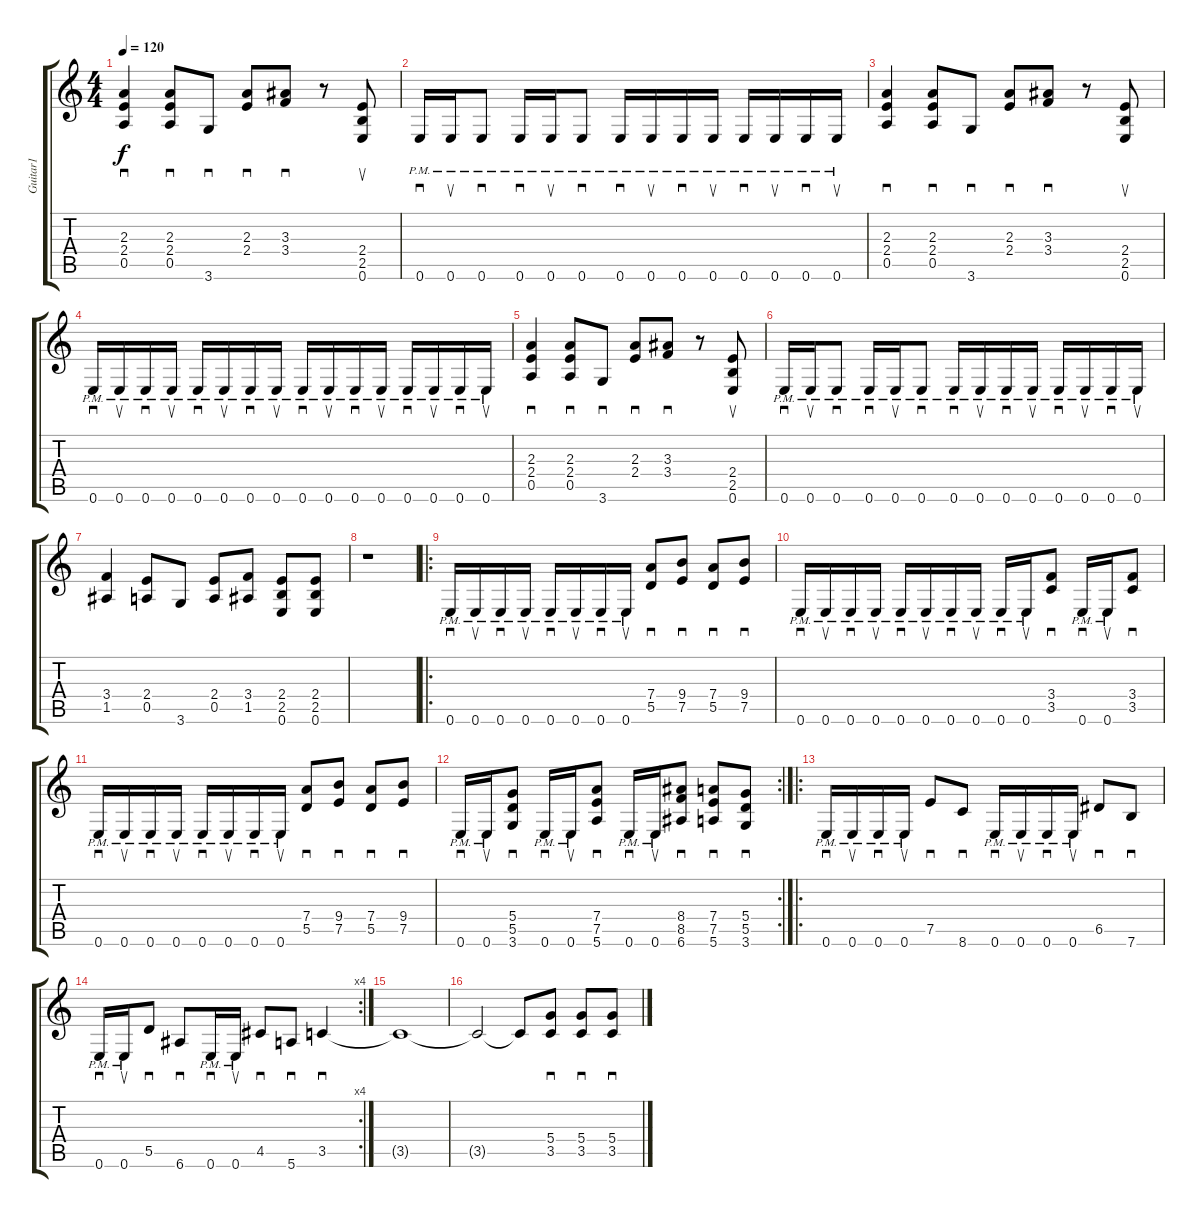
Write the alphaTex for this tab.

\track ("Guitar1" "Guitar1") {instrument overdrivenguitar}
\staff {score tabs}
\tuning (E4 B3 G3 D3 A2 E2) {hide}
\ts (4 4)
\tempo 120
\clef g2
\ks c
(2.3 2.4 0.5).4{sd dy f} (2.3 2.4 0.5).8{sd} 3.6.8{sd} (2.3 2.4).8{sd} (3.3 3.4).8{sd} r.8 (2.4 2.5 0.6).8{su} |
0.6{pm}.16{sd} 0.6{pm}.16{su} 0.6{pm}.8{sd} 0.6{pm}.16{sd} 0.6{pm}.16{su} 0.6{pm}.8{sd} 0.6{pm}.16{sd} 0.6{pm}.16{su} 0.6{pm}.16{sd} 0.6{pm}.16{su} 0.6{pm}.16{sd} 0.6{pm}.16{su} 0.6{pm}.16{sd} 0.6{pm}.16{su} |
(2.3 2.4 0.5).4{sd} (2.3 2.4 0.5).8{sd} 3.6.8{sd} (2.3 2.4).8{sd} (3.3 3.4).8{sd} r.8 (2.4 2.5 0.6).8{su} |
0.6{pm}.16{sd} 0.6{pm}.16{su} 0.6{pm}.16{sd} 0.6{pm}.16{su} 0.6{pm}.16{sd} 0.6{pm}.16{su} 0.6{pm}.16{sd} 0.6{pm}.16{su} 0.6{pm}.16{sd} 0.6{pm}.16{su} 0.6{pm}.16{sd} 0.6{pm}.16{su} 0.6{pm}.16{sd} 0.6{pm}.16{su} 0.6{pm}.16{sd} 0.6{pm}.16{su} |
(2.3 2.4 0.5).4{sd} (2.3 2.4 0.5).8{sd} 3.6.8{sd} (2.3 2.4).8{sd} (3.3 3.4).8{sd} r.8 (2.4 2.5 0.6).8{su} |
0.6{pm}.16{sd} 0.6{pm}.16{su} 0.6{pm}.8{sd} 0.6{pm}.16{sd} 0.6{pm}.16{su} 0.6{pm}.8{sd} 0.6{pm}.16{sd} 0.6{pm}.16{su} 0.6{pm}.16{sd} 0.6{pm}.16{su} 0.6{pm}.16{sd} 0.6{pm}.16{su} 0.6{pm}.16{sd} 0.6{pm}.16{su} |
(3.4 1.5).4 (2.4 0.5).8 3.6.8 (2.4 0.5).8 (3.4 1.5).8 (2.4 2.5 0.6).8 (2.4 2.5 0.6).8 |
r.1 |
\ro
0.6{pm}.16{sd} 0.6{pm}.16{su} 0.6{pm}.16{sd} 0.6{pm}.16{su} 0.6{pm}.16{sd} 0.6{pm}.16{su} 0.6{pm}.16{sd} 0.6{pm}.16{su} (7.4 5.5).8{sd} (9.4 7.5).8{sd} (7.4 5.5).8{sd} (9.4 7.5).8{sd} |
0.6{pm}.16{sd} 0.6{pm}.16{su} 0.6{pm}.16{sd} 0.6{pm}.16{su} 0.6{pm}.16{sd} 0.6{pm}.16{su} 0.6{pm}.16{sd} 0.6{pm}.16{su} 0.6{pm}.16{sd} 0.6{pm}.16{su} (3.4 3.5).8{sd} 0.6{pm}.16{sd} 0.6{pm}.16{su} (3.4 3.5).8{sd} |
0.6{pm}.16{sd} 0.6{pm}.16{su} 0.6{pm}.16{sd} 0.6{pm}.16{su} 0.6{pm}.16{sd} 0.6{pm}.16{su} 0.6{pm}.16{sd} 0.6{pm}.16{su} (7.4 5.5).8{sd} (9.4 7.5).8{sd} (7.4 5.5).8{sd} (9.4 7.5).8{sd} |
\rc 2
0.6{pm}.16{sd} 0.6{pm}.16{su} (5.4 5.5 3.6).8{sd} 0.6{pm}.16{sd} 0.6{pm}.16{su} (7.4 7.5 5.6).8{sd} 0.6{pm}.16{sd} 0.6{pm}.16{su} (8.4 8.5 6.6).8{sd} (7.4 7.5 5.6).8{sd} (5.4 5.5 3.6).8{sd} |
\ro
0.6{pm}.16{sd} 0.6{pm}.16{su} 0.6{pm}.16{sd} 0.6{pm}.16{su} 7.5.8{sd} 8.6.8{sd} 0.6{pm}.16{sd} 0.6{pm}.16{su} 0.6{pm}.16{sd} 0.6{pm}.16{su} 6.5.8{sd} 7.6.8{sd} |
\rc 4
0.6{pm}.16{sd} 0.6{pm}.16{su} 5.5.8{sd} 6.6.8{sd} 0.6{pm}.16{sd} 0.6{pm}.16{su} 4.5.8{sd} 5.6.8{sd} 3.5.4{sd} |
3.5{t}.1 |
3.5{t}.2 3.5{t}.8 (5.4 3.5).8{sd} (5.4 3.5).8{sd} (5.4 3.5).8{sd}
